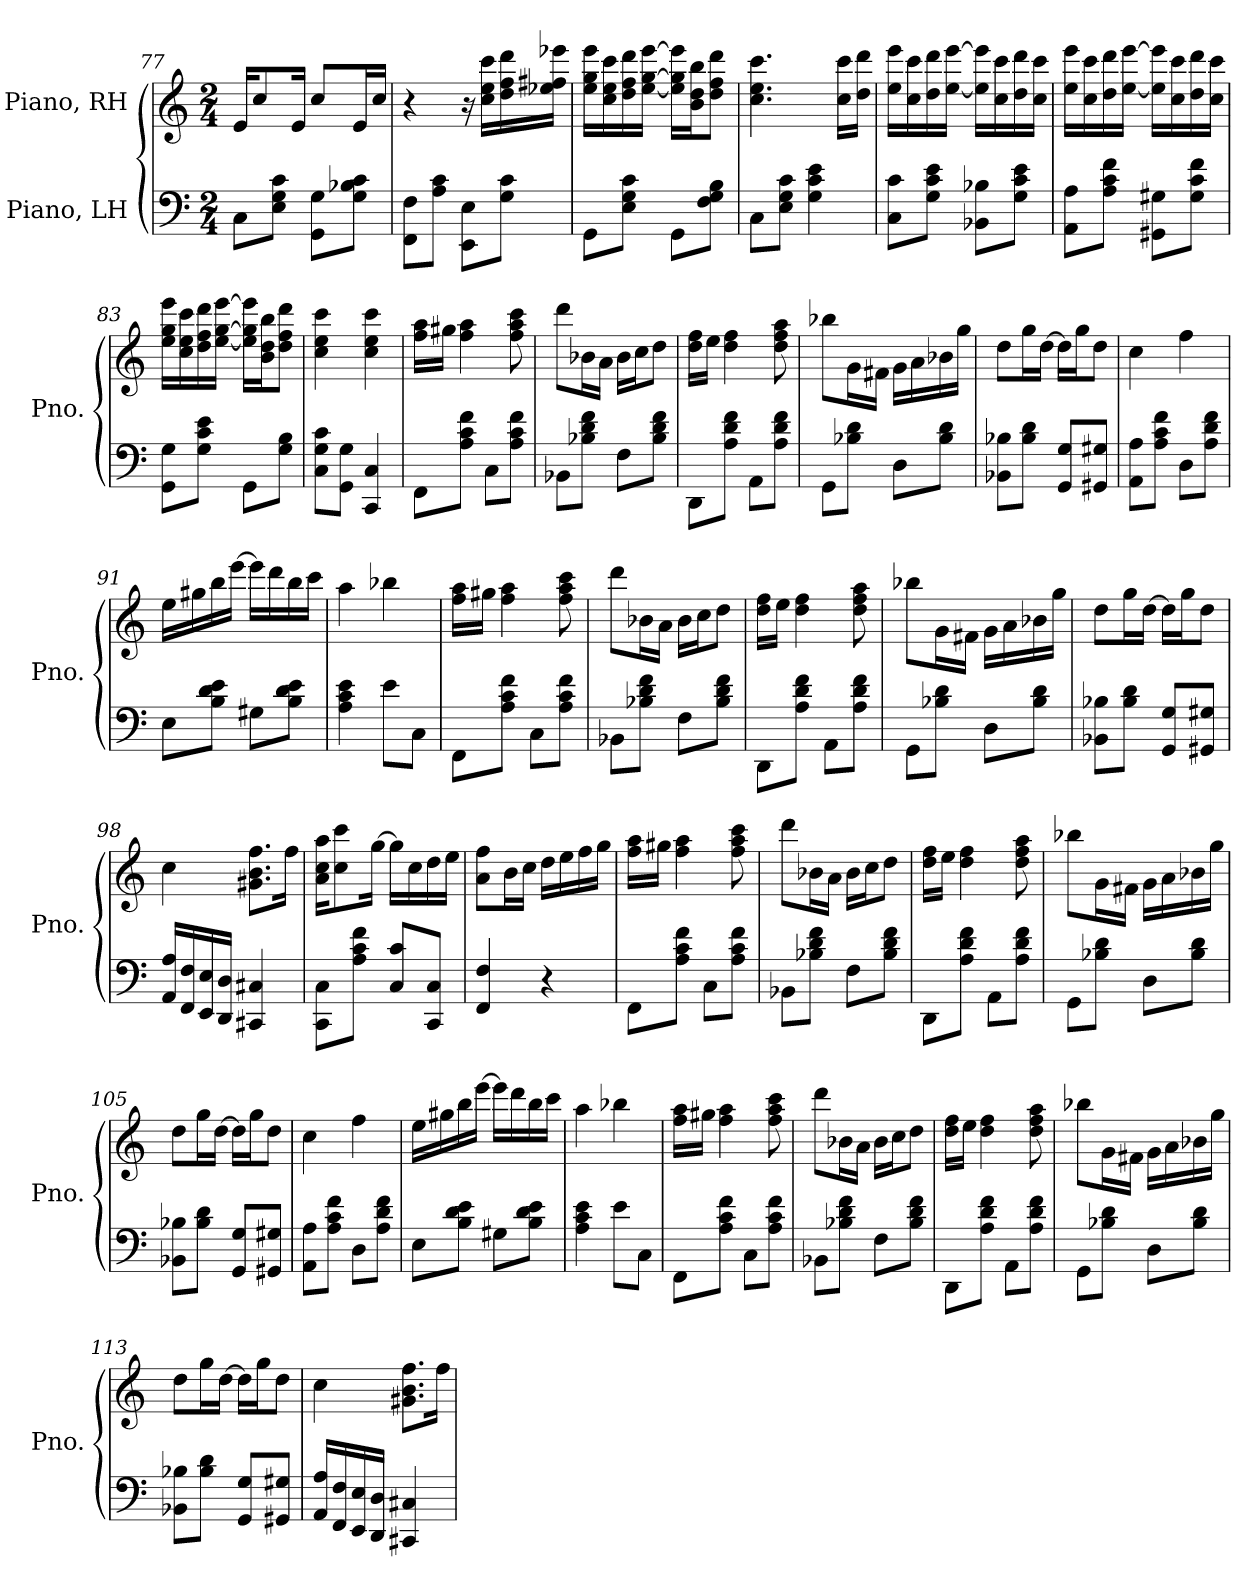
**kern	**kern
*part2	*part1
*staff2	*staff1
*I"Piano, LH	*I"Piano, RH
*I'Pno.	*I'Pno.
*clefF4	*clefG2
*k[]	*k[]
*M2/4	*M2/4
=77	=77
8C\L	16e/KL
.	8cc/
8E\ 8G\ 8c\J	.
.	16e/Jk
8GG\ 8G\L	8cc/L
8G\ 8B-X\ 8c\J	16e/L
.	16cc/JJ
=78	=78
8FF\ 8F\L	4r
8A\ 8c\J	.
8EE\ 8E\L	16r
.	16cc\ 16ee\ 16ccc\LL
8G\ 8c\J	16dd\ 16ff\ 16ddd\
.	16ee-X\ 16ff#X\ 16eee-X\JJ
!!LO:PB:g=z
=79	=79
8GG\L	16ee\ 16gg\ 16eee\LL
.	16cc\ 16ee\ 16ccc\
8E\ 8G\ 8c\J	16dd\ 16ff\ 16ddd\
.	[16ee\ [16gg\ [16eee\JJ
8GG\L	16ee\] 16gg\] 16eee\]LL
.	16b\ 16dd\ 16bb\J
8F\ 8G\ 8B\J	8dd\ 8ff\ 8ddd\J
=80	=80
8C\L	4.cc\ 4.ee\ 4.ccc\
8E\ 8G\ 8c\J	.
4G\ 4c\ 4e\	.
.	16cc\ 16ccc\LL
.	16dd\ 16ddd\JJ
=81	=81
8C\ 8c\L	16ee\ 16eee\LL
.	16cc\ 16ccc\
8G\ 8c\ 8e\J	16dd\ 16ddd\
.	[16ee\ [16eee\JJ
8BB-X\ 8B-X\L	16ee\] 16eee\]LL
.	16cc\ 16ccc\
8G\ 8c\ 8e\J	16dd\ 16ddd\
.	16cc\ 16ccc\JJ
=82	=82
8AA\ 8A\L	16ee\ 16eee\LL
.	16cc\ 16ccc\
8A\ 8c\ 8f\J	16dd\ 16ddd\
.	[16ee\ [16eee\JJ
8GG#X\ 8G#X\L	16ee\] 16eee\]LL
.	16cc\ 16ccc\
8G#\ 8c\ 8f\J	16dd\ 16ddd\
.	16cc\ 16ccc\JJ
!!LO:LB:g=z
=83	=83
8GG\ 8G\L	16ee\ 16gg\ 16eee\LL
.	16cc\ 16ee\ 16ccc\
8G\ 8c\ 8e\J	16dd\ 16ff\ 16ddd\
.	[16ee\ [16gg\ [16eee\JJ
8GG\L	16ee\] 16gg\] 16eee\]LL
.	16b\ 16dd\ 16bb\J
8G\ 8B\J	8dd\ 8ff\ 8ddd\J
=84	=84
8C\ 8G\ 8c\L	4cc\ 4ee\ 4ccc\
8GG\ 8G\J	.
4CC/ 4C/	4cc\ 4ee\ 4ccc\
=85	=85
8FF\L	16ff\ 16aa\LL
.	16gg#X\JJ
8A\ 8c\ 8f\J	4ff\ 4aa\
8C\L	.
8A\ 8c\ 8f\J	8ff\ 8aa\ 8ccc\
=86	=86
8BB-X\L	8ddd\L
8B-X\ 8d\ 8f\J	16b-X\L
.	16a\JJ
8F\L	16b-\LL
.	16cc\J
8B-\ 8d\ 8f\J	8dd\J
=87	=87
8DD\L	16dd\ 16ff\LL
.	16ee\JJ
8A\ 8d\ 8f\J	4dd\ 4ff\
8AA\L	.
8A\ 8d\ 8f\J	8dd\ 8ff\ 8aa\
=88	=88
8GG\L	8bb-X\L
8B-X\ 8d\J	16g\L
.	16f#X\JJ
8D\L	16g\LL
.	16a\
8B-\ 8d\J	16b-X\
.	16gg\JJ
!!LO:LB:g=z
=89	=89
8BB-X\ 8B-X\L	8dd\L
8B-\ 8d\J	16gg\L
.	[16dd\JJ
8GG/ 8G/L	16dd\LL]
.	16gg\J
8GG#X/ 8G#X/J	8dd\J
=90	=90
8AA\ 8A\L	4cc\
8A\ 8c\ 8f\J	.
8D\L	4ff\
8A\ 8d\ 8f\J	.
=91	=91
8E\L	16ee\LL
.	16gg#X\
8B\ 8d\ 8e\J	16bb\
.	[16eee\JJ
8G#X\L	16eee\LL]
.	16ddd\
8B\ 8d\ 8e\J	16bb\
.	16ccc\JJ
=92	=92
4A\ 4c\ 4e\	4aa\
8e\L	4bb-X\
8C\J	.
=93	=93
8FF\L	16ff\ 16aa\LL
.	16gg#X\JJ
8A\ 8c\ 8f\J	4ff\ 4aa\
8C\L	.
8A\ 8c\ 8f\J	8ff\ 8aa\ 8ccc\
=94	=94
8BB-X\L	8ddd\L
8B-X\ 8d\ 8f\J	16b-X\L
.	16a\JJ
8F\L	16b-\LL
.	16cc\J
8B-\ 8d\ 8f\J	8dd\J
!!LO:LB:g=z
=95	=95
8DD\L	16dd\ 16ff\LL
.	16ee\JJ
8A\ 8d\ 8f\J	4dd\ 4ff\
8AA\L	.
8A\ 8d\ 8f\J	8dd\ 8ff\ 8aa\
=96	=96
8GG\L	8bb-X\L
8B-X\ 8d\J	16g\L
.	16f#X\JJ
8D\L	16g\LL
.	16a\
8B-\ 8d\J	16b-X\
.	16gg\JJ
=97	=97
8BB-X\ 8B-X\L	8dd\L
8B-\ 8d\J	16gg\L
.	[16dd\JJ
8GG/ 8G/L	16dd\LL]
.	16gg\J
8GG#X/ 8G#X/J	8dd\J
=98	=98
16AA/ 16A/LL	4cc\
16FF/ 16F/	.
16EE/ 16E/	.
16DD/ 16D/JJ	.
4CC#X/ 4C#X/	8.g#X\ 8.b\ 8.ff\L
.	16ff\Jk
=99	=99
8CC\ 8C\L	16a\ 16cc\ 16aa\KL
.	8cc\ 8ccc\
8A\ 8c\ 8f\J	.
.	[16gg\Jk
8C/ 8c/L	16gg\LL]
.	16cc\
8CC/ 8C/J	16dd\
.	16ee\JJ
!!LO:LB:g=z
=100	=100
4FF/ 4F/	8a\ 8ff\L
.	16b\L
.	16cc\JJ
4r	16dd\LL
.	16ee\
.	16ff\
.	16gg\JJ
=101	=101
8FF\L	16ff\ 16aa\LL
.	16gg#X\JJ
8A\ 8c\ 8f\J	4ff\ 4aa\
8C\L	.
8A\ 8c\ 8f\J	8ff\ 8aa\ 8ccc\
=102	=102
8BB-X\L	8ddd\L
8B-X\ 8d\ 8f\J	16b-X\L
.	16a\JJ
8F\L	16b-\LL
.	16cc\J
8B-\ 8d\ 8f\J	8dd\J
=103	=103
8DD\L	16dd\ 16ff\LL
.	16ee\JJ
8A\ 8d\ 8f\J	4dd\ 4ff\
8AA\L	.
8A\ 8d\ 8f\J	8dd\ 8ff\ 8aa\
=104	=104
8GG\L	8bb-X\L
8B-X\ 8d\J	16g\L
.	16f#X\JJ
8D\L	16g\LL
.	16a\
8B-\ 8d\J	16b-X\
.	16gg\JJ
=105	=105
8BB-X\ 8B-X\L	8dd\L
8B-\ 8d\J	16gg\L
.	[16dd\JJ
8GG/ 8G/L	16dd\LL]
.	16gg\J
8GG#X/ 8G#X/J	8dd\J
!!LO:LB:g=z
=106	=106
8AA\ 8A\L	4cc\
8A\ 8c\ 8f\J	.
8D\L	4ff\
8A\ 8d\ 8f\J	.
=107	=107
8E\L	16ee\LL
.	16gg#X\
8B\ 8d\ 8e\J	16bb\
.	[16eee\JJ
8G#X\L	16eee\LL]
.	16ddd\
8B\ 8d\ 8e\J	16bb\
.	16ccc\JJ
=108	=108
4A\ 4c\ 4e\	4aa\
8e\L	4bb-X\
8C\J	.
=109	=109
8FF\L	16ff\ 16aa\LL
.	16gg#X\JJ
8A\ 8c\ 8f\J	4ff\ 4aa\
8C\L	.
8A\ 8c\ 8f\J	8ff\ 8aa\ 8ccc\
=110	=110
8BB-X\L	8ddd\L
8B-X\ 8d\ 8f\J	16b-X\L
.	16a\JJ
8F\L	16b-\LL
.	16cc\J
8B-\ 8d\ 8f\J	8dd\J
=111	=111
8DD\L	16dd\ 16ff\LL
.	16ee\JJ
8A\ 8d\ 8f\J	4dd\ 4ff\
8AA\L	.
8A\ 8d\ 8f\J	8dd\ 8ff\ 8aa\
!!LO:PB:g=z
=112	=112
8GG\L	8bb-X\L
8B-X\ 8d\J	16g\L
.	16f#X\JJ
8D\L	16g\LL
.	16a\
8B-\ 8d\J	16b-X\
.	16gg\JJ
=113	=113
8BB-X\ 8B-X\L	8dd\L
8B-\ 8d\J	16gg\L
.	[16dd\JJ
8GG/ 8G/L	16dd\LL]
.	16gg\J
8GG#X/ 8G#X/J	8dd\J
=114	=114
16AA/ 16A/LL	4cc\
16FF/ 16F/	.
16EE/ 16E/	.
16DD/ 16D/JJ	.
4CC#X/ 4C#X/	8.g#X\ 8.b\ 8.ff\L
.	16ff\Jk
=	=
*-	*-
